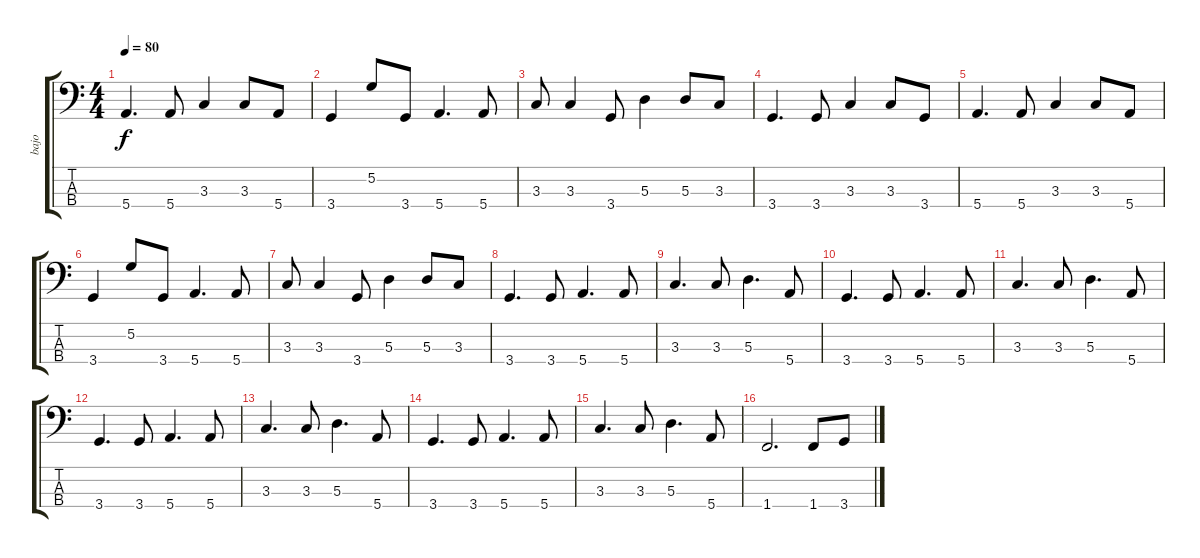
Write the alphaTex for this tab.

\track ("bajo" "bajo") {instrument electricbassfinger}
\staff {score tabs}
\tuning (G2 D2 A1 E1) {hide}
\ts (4 4)
\tempo 80
\clef f4
\ks c
5.4.4{d dy f} 5.4.8 3.3.4 3.3.8 5.4.8 |
3.4.4 5.2.8 3.4.8 5.4.4{d} 5.4.8 |
3.3.8 3.3.4 3.4.8 5.3.4 5.3.8 3.3.8 |
3.4.4{d} 3.4.8 3.3.4 3.3.8 3.4.8 |
5.4.4{d} 5.4.8 3.3.4 3.3.8 5.4.8 |
3.4.4 5.2.8 3.4.8 5.4.4{d} 5.4.8 |
3.3.8 3.3.4 3.4.8 5.3.4 5.3.8 3.3.8 |
3.4.4{d} 3.4.8 5.4.4{d} 5.4.8 |
3.3.4{d} 3.3.8 5.3.4{d} 5.4.8 |
3.4.4{d} 3.4.8 5.4.4{d} 5.4.8 |
3.3.4{d} 3.3.8 5.3.4{d} 5.4.8 |
3.4.4{d} 3.4.8 5.4.4{d} 5.4.8 |
3.3.4{d} 3.3.8 5.3.4{d} 5.4.8 |
3.4.4{d} 3.4.8 5.4.4{d} 5.4.8 |
3.3.4{d} 3.3.8 5.3.4{d} 5.4.8 |
1.4.2{d} 1.4.8 3.4.8
